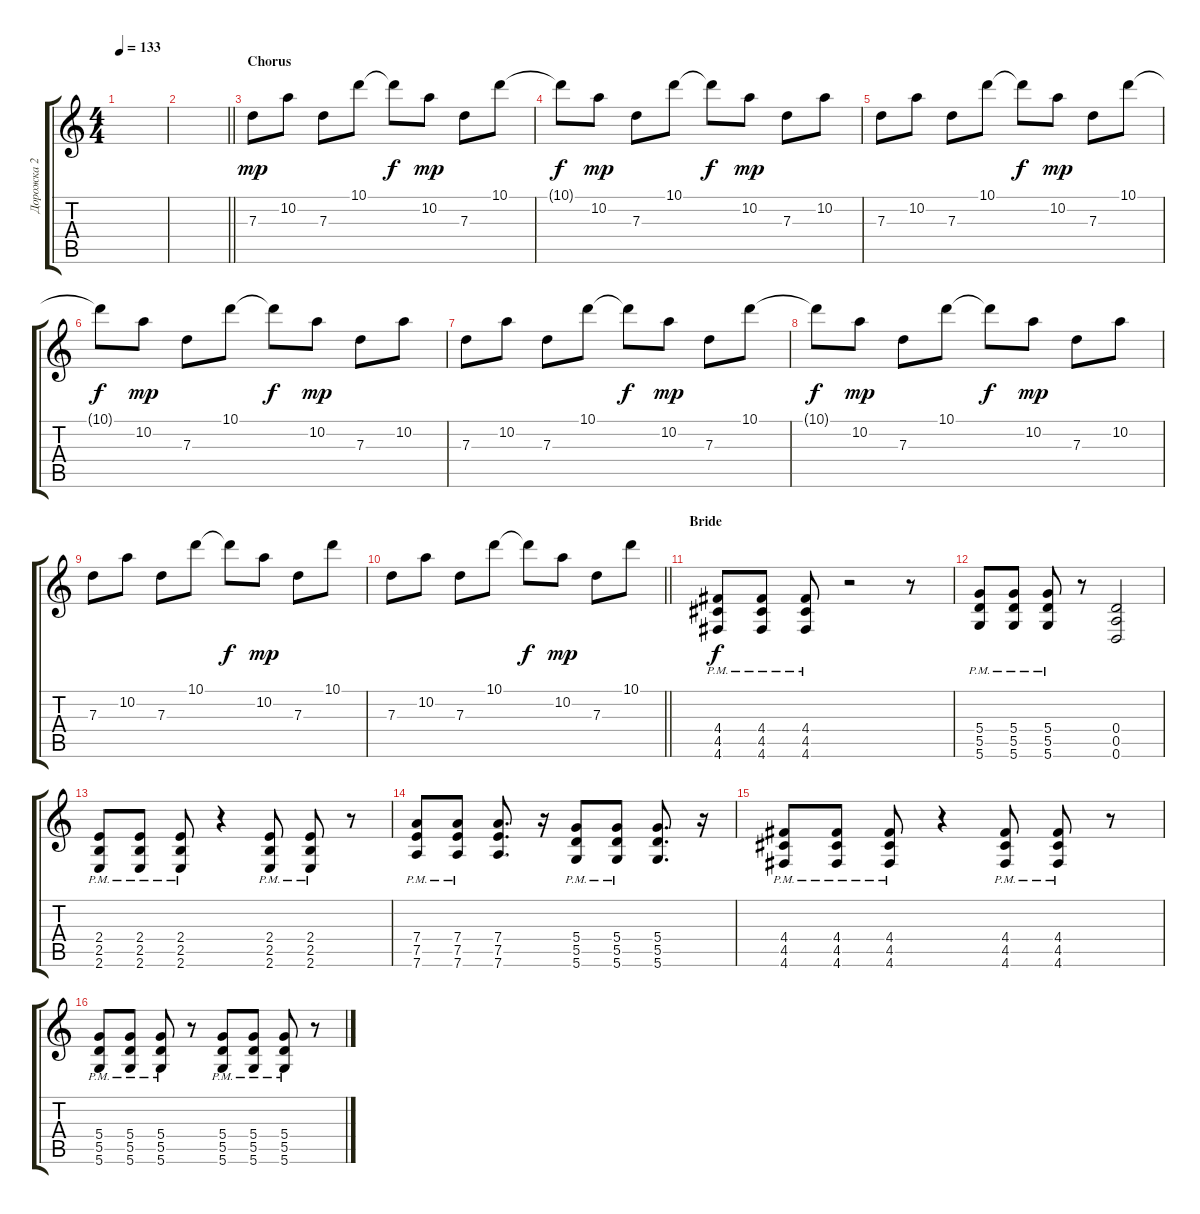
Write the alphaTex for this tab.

\track ("Дорожка 2" "Дорожка 2") {instrument distortionguitar}
\staff {score tabs}
\tuning (E4 B3 G3 D3 A2 D2) {hide}
\ts (4 4)
\tempo 133
\clef g2
\ks c
|
\barLineRight lightlight
|
\section ("" "Chorus")
7.3.8{dy mp volume 14} 10.2.8 7.3.8 10.1.8 10.1{t}.8{dy f} 10.2.8{dy mp} 7.3.8 10.1.8 |
10.1{t}.8{dy f} 10.2.8{dy mp} 7.3.8 10.1.8 10.1{t}.8{dy f} 10.2.8{dy mp} 7.3.8 10.2.8 |
7.3.8 10.2.8 7.3.8 10.1.8 10.1{t}.8{dy f} 10.2.8{dy mp} 7.3.8 10.1.8 |
10.1{t}.8{dy f} 10.2.8{dy mp} 7.3.8 10.1.8 10.1{t}.8{dy f} 10.2.8{dy mp} 7.3.8 10.2.8 |
7.3.8 10.2.8 7.3.8 10.1.8 10.1{t}.8{dy f} 10.2.8{dy mp} 7.3.8 10.1.8 |
10.1{t}.8{dy f} 10.2.8{dy mp} 7.3.8 10.1.8 10.1{t}.8{dy f} 10.2.8{dy mp} 7.3.8 10.2.8 |
7.3.8 10.2.8 7.3.8 10.1.8 10.1{t}.8{dy f} 10.2.8{dy mp} 7.3.8 10.1.8 |
\barLineRight lightlight
7.3.8 10.2.8 7.3.8 10.1.8 10.1{t}.8{dy f} 10.2.8{dy mp} 7.3.8 10.1.8 |
\section ("" "Bride")
(4.4 4.5{pm} 4.6{pm}).8{dy f volume 13} (4.4 4.5{pm} 4.6{pm}).8 (4.4 4.5{pm} 4.6{pm}).8 r.2 r.8 |
(5.4{pm} 5.5{pm} 5.6{pm}).8 (5.4{pm} 5.5{pm} 5.6{pm}).8 (5.4{pm} 5.5{pm} 5.6{pm}).8 r.8 (0.4 0.5 0.6).2 |
(2.4{pm} 2.5{pm} 2.6{pm}).8 (2.4{pm} 2.5{pm} 2.6{pm}).8 (2.4{pm} 2.5{pm} 2.6{pm}).8 r.4 (2.4{pm} 2.5{pm} 2.6{pm}).8 (2.4{pm} 2.5{pm} 2.6{pm}).8 r.8 |
(7.4{pm} 7.5{pm} 7.6{pm}).8 (7.4{pm} 7.5{pm} 7.6{pm}).8 (7.4 7.5 7.6).8{d} r.16 (5.4{pm} 5.5{pm} 5.6{pm}).8 (5.4{pm} 5.5{pm} 5.6{pm}).8 (5.4 5.5 5.6).8{d} r.16 |
(4.4{pm} 4.5{pm} 4.6{pm}).8 (4.4{pm} 4.5{pm} 4.6{pm}).8 (4.4{pm} 4.5{pm} 4.6{pm}).8 r.4 (4.4{pm} 4.5{pm} 4.6{pm}).8 (4.4{pm} 4.5{pm} 4.6{pm}).8 r.8 |
(5.4{pm} 5.5{pm} 5.6{pm}).8 (5.4{pm} 5.5{pm} 5.6{pm}).8 (5.4{pm} 5.5{pm} 5.6{pm}).8 r.8 (5.4{pm} 5.5{pm} 5.6{pm}).8 (5.4{pm} 5.5{pm} 5.6{pm}).8 (5.4{pm} 5.5{pm} 5.6{pm}).8 r.8
